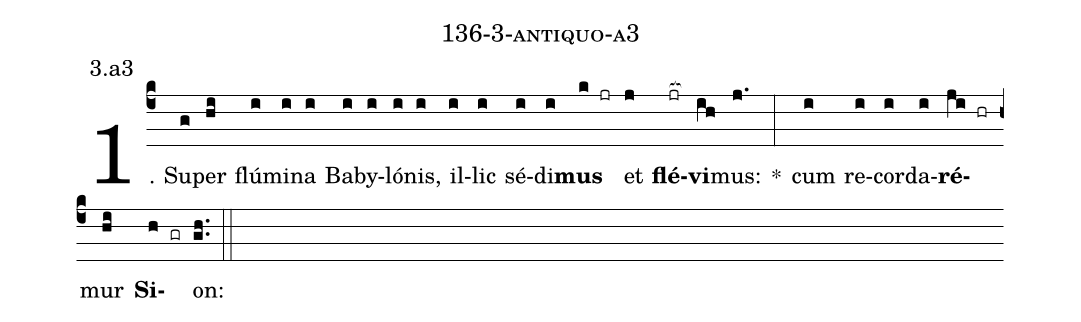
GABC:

name: 136-3-antiquo-a3;
annotation: 3.a3;
%%
(c4)1. Su(g)per(hi) flú(i)mi(i)na(i) Ba(i)by(i)ló(i)nis,(i) il(i)lic(i) sé(i)di(i)<b>mus</b>(k jr) et(j) <b>flé</b>(jr[ocb:1{])<b>vi</b>(ih[ocb:0}])mus:(j.) *(:) cum(i) re(i)cor(i)da(i)<b>ré</b>(ji hr)mur(hi) <b>Si</b>(h gr)on:(gh..) (::)
